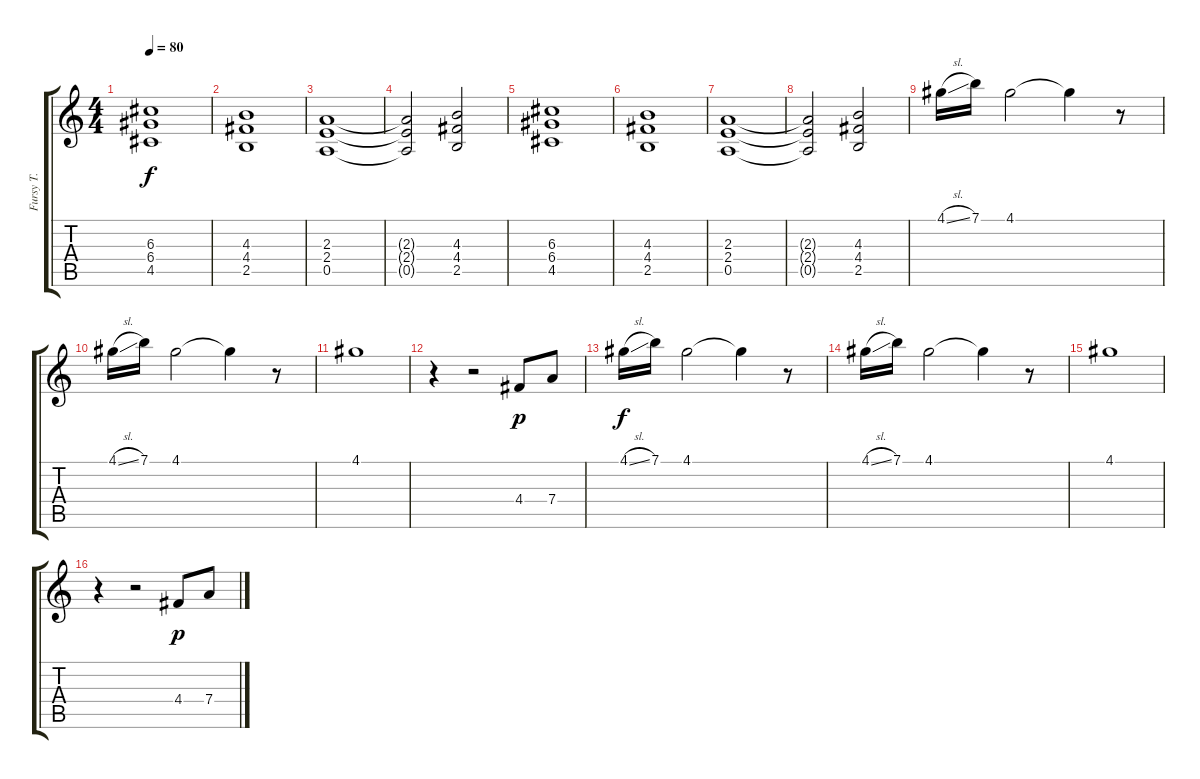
\track ("Fursy T." "Fursy T.") {instrument distortionguitar}
\staff {score tabs}
\tuning (E4 B3 G3 D3 A2 E2) {hide}
\ts (4 4)
\tempo 80
\clef g2
\ks c
(6.3 6.4 4.5).1{dy f} |
(4.3 4.4 2.5).1 |
(2.3 2.4 0.5).1 |
(2.3{t} 2.4{t} 0.5{t}).2 (4.3 4.4 2.5).2 |
(6.3 6.4 4.5).1 |
(4.3 4.4 2.5).1 |
(2.3 2.4 0.5).1 |
(2.3{t} 2.4{t} 0.5{t}).2 (4.3 4.4 2.5).2 |
4.1{sl}.16 7.1.16 4.1.2 4.1{t}.4 r.8 |
4.1{sl}.16 7.1.16 4.1.2 4.1{t}.4 r.8 |
4.1.1 |
r.4 r.2 4.4.8{dy p} 7.4.8 |
4.1{sl}.16{dy f} 7.1.16 4.1.2 4.1{t}.4 r.8 |
4.1{sl}.16 7.1.16 4.1.2 4.1{t}.4 r.8 |
4.1.1 |
r.4 r.2 4.4.8{dy p} 7.4.8
